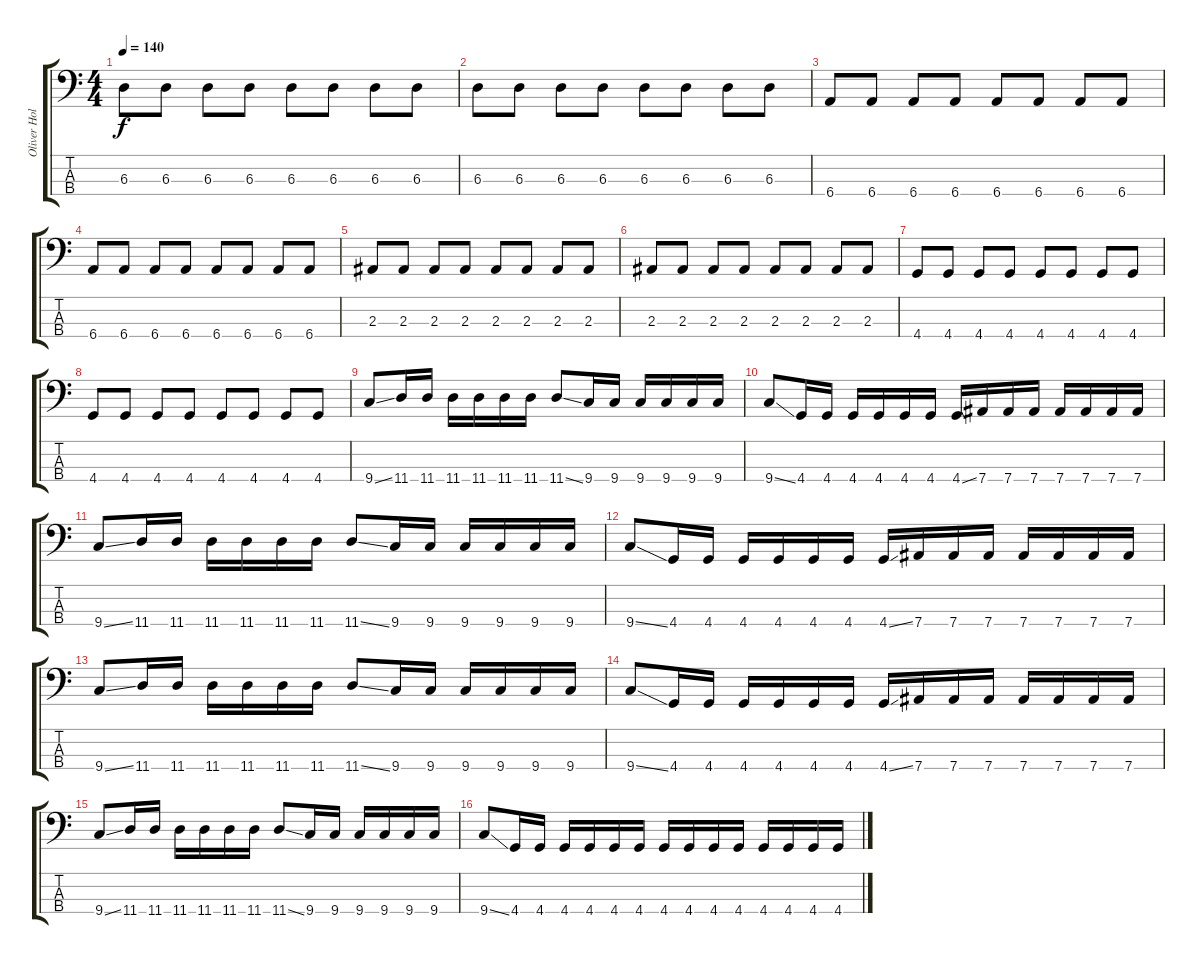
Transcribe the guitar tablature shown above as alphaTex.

\track ("Oliver Holzwarth" "Oliver Hol") {instrument electricbasspick}
\staff {score tabs}
\tuning (Gb2 Db2 Ab1 Eb1) {hide}
\ts (4 4)
\tempo 140
\clef f4
\ks c
6.3.8{dy f} 6.3.8 6.3.8 6.3.8 6.3.8 6.3.8 6.3.8 6.3.8 |
6.3.8 6.3.8 6.3.8 6.3.8 6.3.8 6.3.8 6.3.8 6.3.8 |
6.4.8 6.4.8 6.4.8 6.4.8 6.4.8 6.4.8 6.4.8 6.4.8 |
6.4.8 6.4.8 6.4.8 6.4.8 6.4.8 6.4.8 6.4.8 6.4.8 |
2.3.8 2.3.8 2.3.8 2.3.8 2.3.8 2.3.8 2.3.8 2.3.8 |
2.3.8 2.3.8 2.3.8 2.3.8 2.3.8 2.3.8 2.3.8 2.3.8 |
4.4.8 4.4.8 4.4.8 4.4.8 4.4.8 4.4.8 4.4.8 4.4.8 |
4.4.8 4.4.8 4.4.8 4.4.8 4.4.8 4.4.8 4.4.8 4.4.8 |
9.4{ss}.8 11.4.16 11.4.16 11.4.16 11.4.16 11.4.16 11.4.16 11.4{ss}.8 9.4.16 9.4.16 9.4.16 9.4.16 9.4.16 9.4.16 |
9.4{ss}.8 4.4.16 4.4.16 4.4.16 4.4.16 4.4.16 4.4.16 4.4{ss}.16 7.4.16 7.4.16 7.4.16 7.4.16 7.4.16 7.4.16 7.4.16 |
9.4{ss}.8 11.4.16 11.4.16 11.4.16 11.4.16 11.4.16 11.4.16 11.4{ss}.8 9.4.16 9.4.16 9.4.16 9.4.16 9.4.16 9.4.16 |
9.4{ss}.8 4.4.16 4.4.16 4.4.16 4.4.16 4.4.16 4.4.16 4.4{ss}.16 7.4.16 7.4.16 7.4.16 7.4.16 7.4.16 7.4.16 7.4.16 |
9.4{ss}.8 11.4.16 11.4.16 11.4.16 11.4.16 11.4.16 11.4.16 11.4{ss}.8 9.4.16 9.4.16 9.4.16 9.4.16 9.4.16 9.4.16 |
9.4{ss}.8 4.4.16 4.4.16 4.4.16 4.4.16 4.4.16 4.4.16 4.4{ss}.16 7.4.16 7.4.16 7.4.16 7.4.16 7.4.16 7.4.16 7.4.16 |
9.4{ss}.8 11.4.16 11.4.16 11.4.16 11.4.16 11.4.16 11.4.16 11.4{ss}.8 9.4.16 9.4.16 9.4.16 9.4.16 9.4.16 9.4.16 |
9.4{ss}.8 4.4.16 4.4.16 4.4.16 4.4.16 4.4.16 4.4.16 4.4.16 4.4.16 4.4.16 4.4.16 4.4.16 4.4.16 4.4.16 4.4.16
